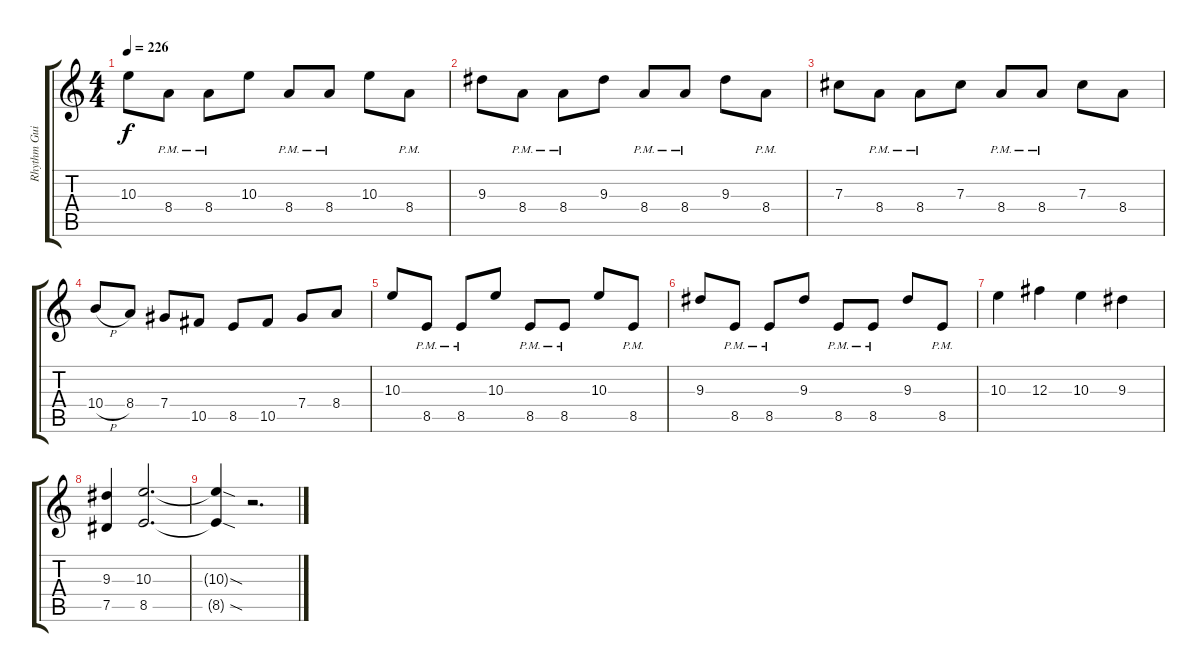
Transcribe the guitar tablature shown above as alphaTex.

\track ("Rhythm Guitar I" "Rhythm Gui") {instrument overdrivenguitar}
\staff {score tabs}
\tuning (Eb4 Bb3 Gb3 Db3 Ab2 Db2) {hide}
\ts (4 4)
\tempo 226
\clef g2
\ks c
10.3.8{dy f} 8.4{pm}.8 8.4{pm}.8 10.3.8 8.4{pm}.8 8.4{pm}.8 10.3.8 8.4{pm}.8 |
9.3.8 8.4{pm}.8 8.4{pm}.8 9.3.8 8.4{pm}.8 8.4{pm}.8 9.3.8 8.4{pm}.8 |
7.3.8 8.4{pm}.8 8.4{pm}.8 7.3.8 8.4{pm}.8 8.4{pm}.8 7.3.8 8.4.8 |
10.4{h}.8 8.4.8 7.4.8 10.5.8 8.5.8 10.5.8 7.4.8 8.4.8 |
10.3.8 8.5{pm}.8 8.5{pm}.8 10.3.8 8.5{pm}.8 8.5{pm}.8 10.3.8 8.5{pm}.8 |
9.3.8 8.5{pm}.8 8.5{pm}.8 9.3.8 8.5{pm}.8 8.5{pm}.8 9.3.8 8.5{pm}.8 |
10.3.4 12.3.4 10.3.4 9.3.4 |
(9.3 7.5).4 (10.3 8.5).2{d} |
(10.3{sod t} 8.5{sod t}).4 r.2{d}
